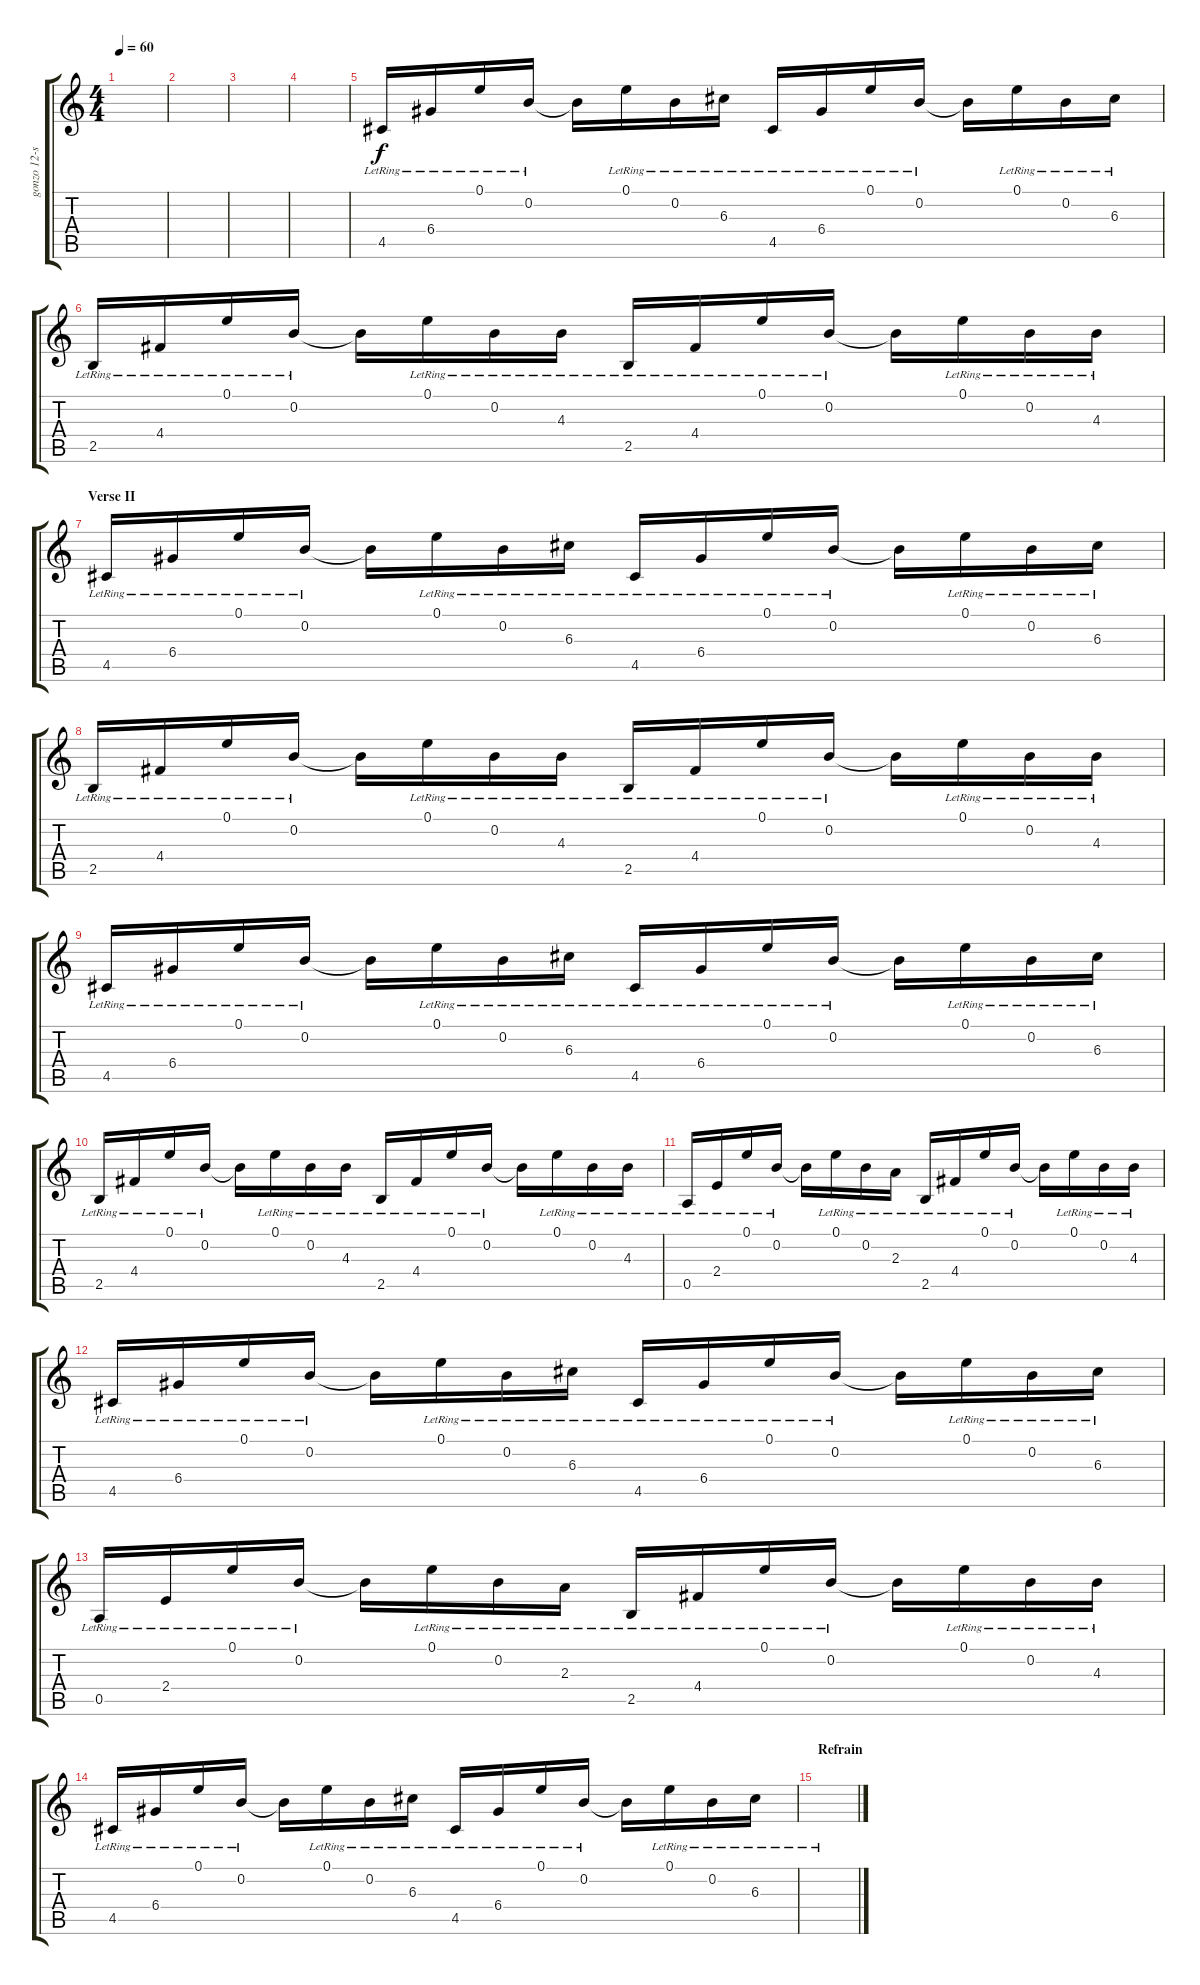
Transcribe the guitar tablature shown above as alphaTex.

\track ("gonzo 12-saitige" "gonzo 12-s") {instrument electricguitarjazz}
\staff {score tabs}
\tuning (E4 B3 G3 D3 A2 E2) {hide}
\ts (4 4)
\tempo 60
\clef g2
\ks c
|
|
|
|
4.5{lr}.16 6.4{lr}.16 0.1{lr}.16 0.2{lr}.16 0.2{t}.16 0.1{lr}.16 0.2{lr}.16 6.3{lr}.16 4.5{lr}.16 6.4{lr}.16 0.1{lr}.16 0.2{lr}.16 0.2{t}.16 0.1{lr}.16 0.2{lr}.16 6.3{lr}.16 |
2.5{lr}.16 4.4{lr}.16 0.1{lr}.16 0.2{lr}.16 0.2{t}.16 0.1{lr}.16 0.2{lr}.16 4.3{lr}.16 2.5{lr}.16 4.4{lr}.16 0.1{lr}.16 0.2{lr}.16 0.2{t}.16 0.1{lr}.16 0.2{lr}.16 4.3{lr}.16 |
\section ("" "Verse II")
4.5{lr}.16 6.4{lr}.16 0.1{lr}.16 0.2{lr}.16 0.2{t}.16 0.1{lr}.16 0.2{lr}.16 6.3{lr}.16 4.5{lr}.16 6.4{lr}.16 0.1{lr}.16 0.2{lr}.16 0.2{t}.16 0.1{lr}.16 0.2{lr}.16 6.3{lr}.16 |
2.5{lr}.16 4.4{lr}.16 0.1{lr}.16 0.2{lr}.16 0.2{t}.16 0.1{lr}.16 0.2{lr}.16 4.3{lr}.16 2.5{lr}.16 4.4{lr}.16 0.1{lr}.16 0.2{lr}.16 0.2{t}.16 0.1{lr}.16 0.2{lr}.16 4.3{lr}.16 |
4.5{lr}.16 6.4{lr}.16 0.1{lr}.16 0.2{lr}.16 0.2{t}.16 0.1{lr}.16 0.2{lr}.16 6.3{lr}.16 4.5{lr}.16 6.4{lr}.16 0.1{lr}.16 0.2{lr}.16 0.2{t}.16 0.1{lr}.16 0.2{lr}.16 6.3{lr}.16 |
2.5{lr}.16 4.4{lr}.16 0.1{lr}.16 0.2{lr}.16 0.2{t}.16 0.1{lr}.16 0.2{lr}.16 4.3{lr}.16 2.5{lr}.16 4.4{lr}.16 0.1{lr}.16 0.2{lr}.16 0.2{t}.16 0.1{lr}.16 0.2{lr}.16 4.3{lr}.16 |
0.5{lr}.16 2.4{lr}.16 0.1{lr}.16 0.2{lr}.16 0.2{t}.16 0.1{lr}.16 0.2{lr}.16 2.3{lr}.16 2.5{lr}.16 4.4{lr}.16 0.1{lr}.16 0.2{lr}.16 0.2{t}.16 0.1{lr}.16 0.2{lr}.16 4.3{lr}.16 |
4.5{lr}.16 6.4{lr}.16 0.1{lr}.16 0.2{lr}.16 0.2{t}.16 0.1{lr}.16 0.2{lr}.16 6.3{lr}.16 4.5{lr}.16 6.4{lr}.16 0.1{lr}.16 0.2{lr}.16 0.2{t}.16 0.1{lr}.16 0.2{lr}.16 6.3{lr}.16 |
0.5{lr}.16 2.4{lr}.16 0.1{lr}.16 0.2{lr}.16 0.2{t}.16 0.1{lr}.16 0.2{lr}.16 2.3{lr}.16 2.5{lr}.16 4.4{lr}.16 0.1{lr}.16 0.2{lr}.16 0.2{t}.16 0.1{lr}.16 0.2{lr}.16 4.3{lr}.16 |
4.5{lr}.16 6.4{lr}.16 0.1{lr}.16 0.2{lr}.16 0.2{t}.16 0.1{lr}.16 0.2{lr}.16 6.3{lr}.16 4.5{lr}.16 6.4{lr}.16 0.1{lr}.16 0.2{lr}.16 0.2{t}.16 0.1{lr}.16 0.2{lr}.16 6.3{lr}.16 |
\section ("" "Refrain")
